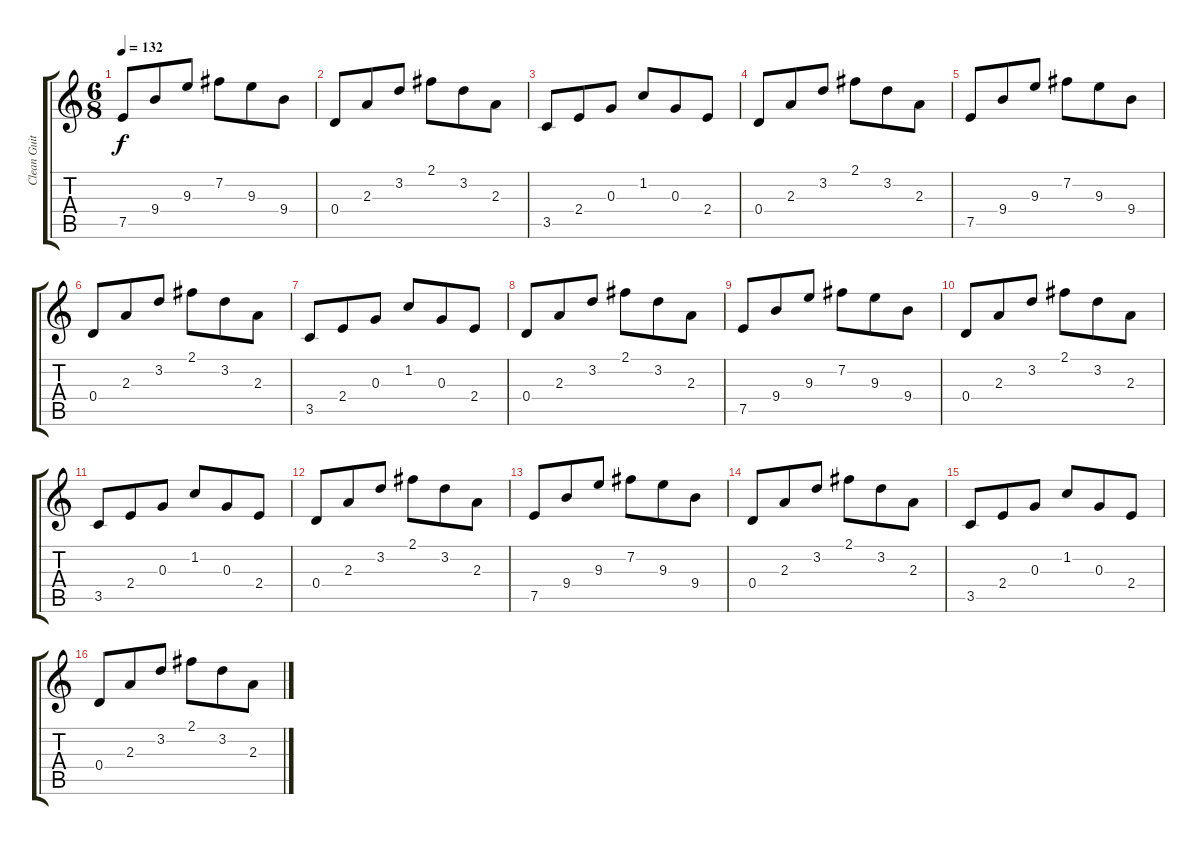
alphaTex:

\track ("Clean Guitar(s)" "Clean Guit") {instrument acousticguitarnylon}
\staff {score tabs}
\tuning (E4 B3 G3 D3 A2 E2) {hide}
\ts (6 8)
\tempo 132
\clef g2
\ks c
7.5.8{dy f} 9.4.8 9.3.8 7.2.8 9.3.8 9.4.8 |
0.4.8 2.3.8 3.2.8 2.1.8 3.2.8 2.3.8 |
3.5.8 2.4.8 0.3.8 1.2.8 0.3.8 2.4.8 |
0.4.8 2.3.8 3.2.8 2.1.8 3.2.8 2.3.8 |
7.5.8 9.4.8 9.3.8 7.2.8 9.3.8 9.4.8 |
0.4.8 2.3.8 3.2.8 2.1.8 3.2.8 2.3.8 |
3.5.8 2.4.8 0.3.8 1.2.8 0.3.8 2.4.8 |
0.4.8 2.3.8 3.2.8 2.1.8 3.2.8 2.3.8 |
7.5.8 9.4.8 9.3.8 7.2.8 9.3.8 9.4.8 |
0.4.8 2.3.8 3.2.8 2.1.8 3.2.8 2.3.8 |
3.5.8 2.4.8 0.3.8 1.2.8 0.3.8 2.4.8 |
0.4.8 2.3.8 3.2.8 2.1.8 3.2.8 2.3.8 |
7.5.8 9.4.8 9.3.8 7.2.8 9.3.8 9.4.8 |
0.4.8 2.3.8 3.2.8 2.1.8 3.2.8 2.3.8 |
3.5.8 2.4.8 0.3.8 1.2.8 0.3.8 2.4.8 |
0.4.8 2.3.8 3.2.8 2.1.8 3.2.8 2.3.8
